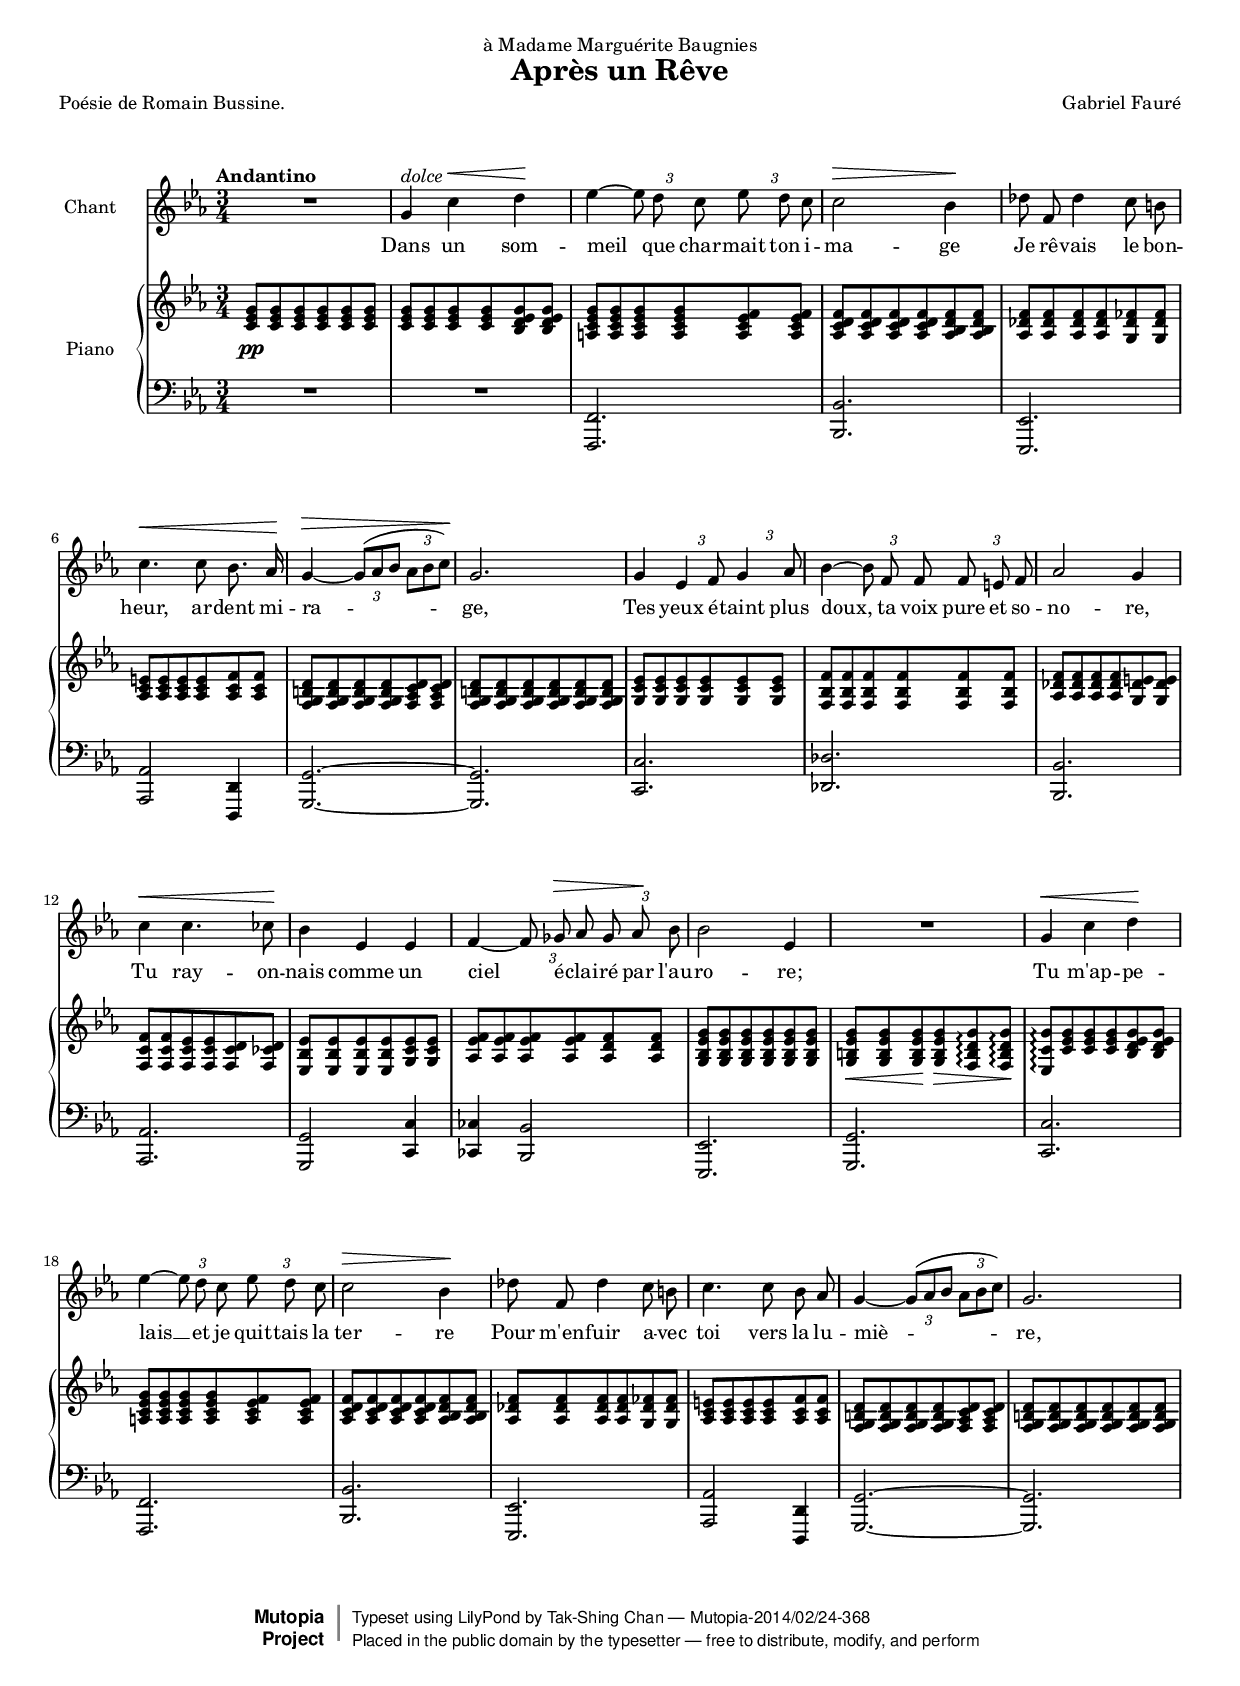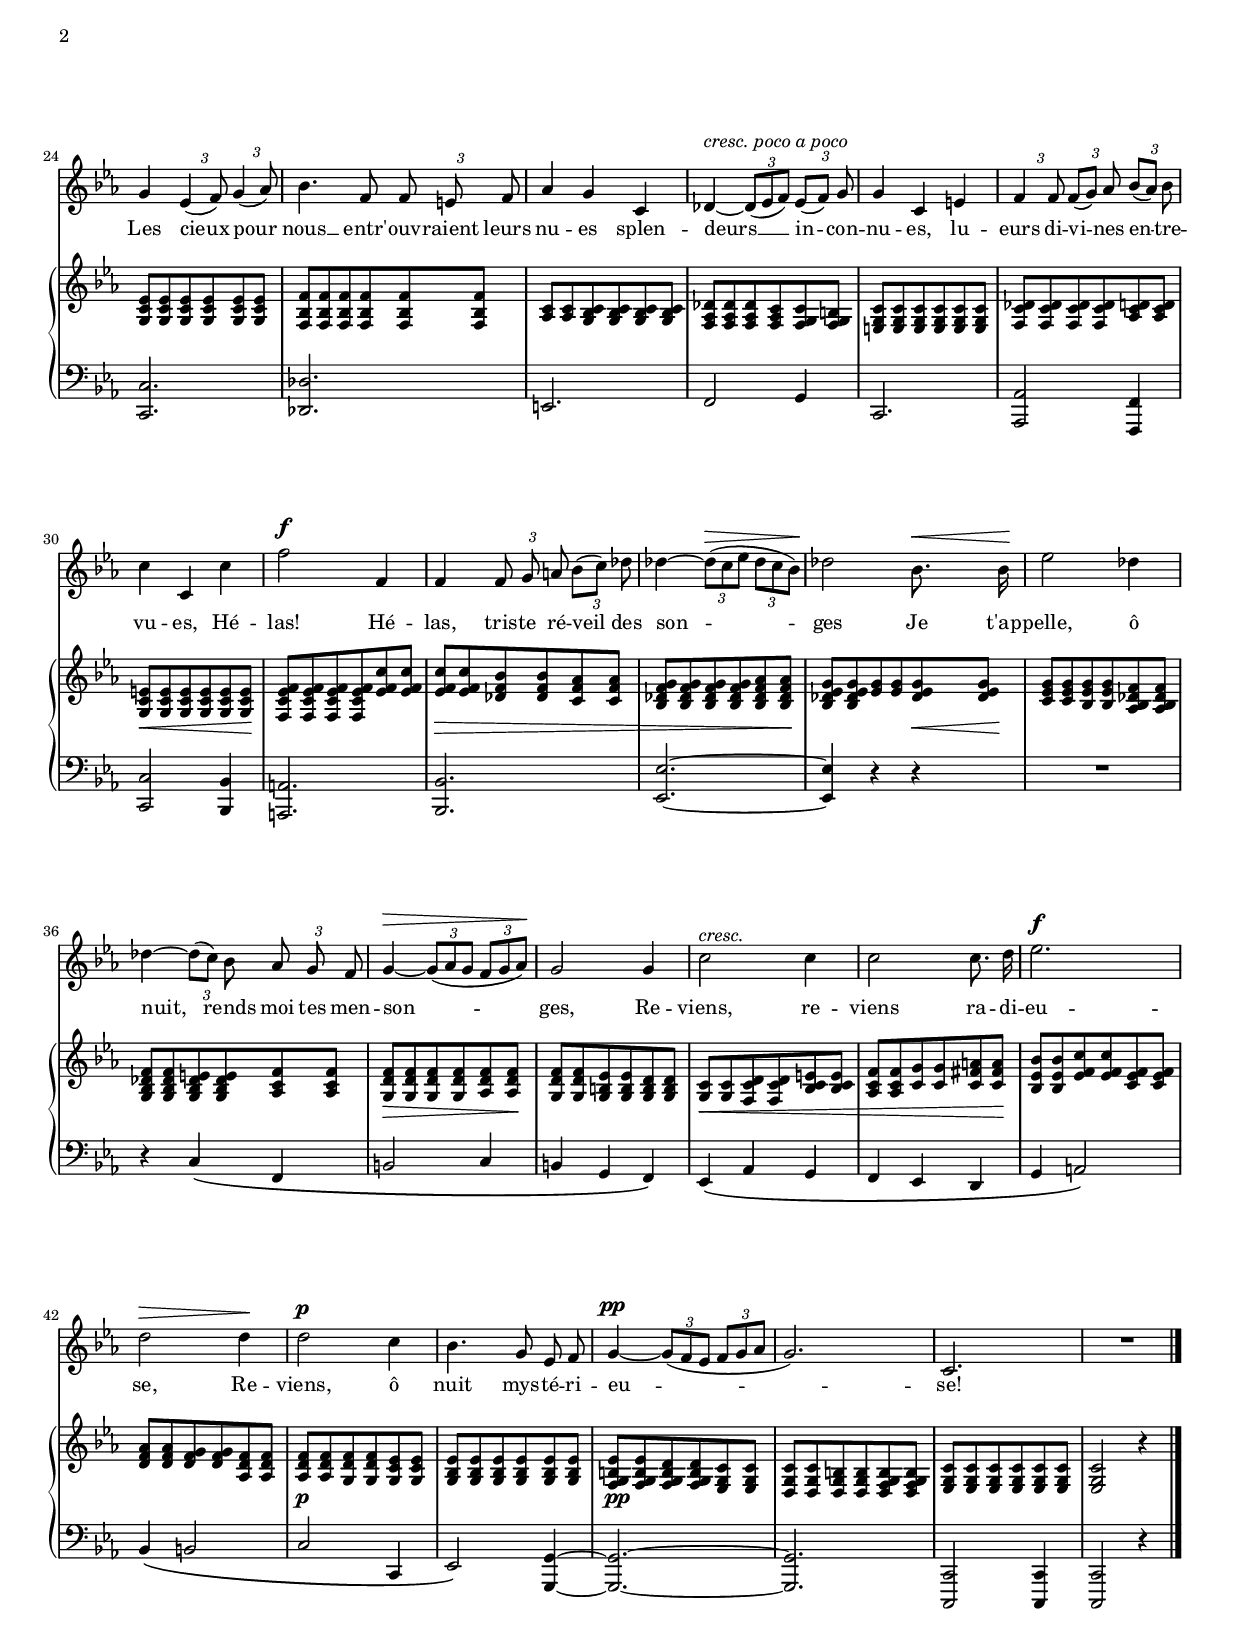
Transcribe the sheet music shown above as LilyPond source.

\version "2.18.0"

#(set-global-staff-size 16)

\header {
  dedication = "à Madame Marguérite Baugnies"
  title = "Après un Rêve"
  poet = "Poésie de Romain Bussine."
  composer = "Gabriel Fauré"
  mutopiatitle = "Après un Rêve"
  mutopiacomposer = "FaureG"
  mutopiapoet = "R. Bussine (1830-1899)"
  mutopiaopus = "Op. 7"
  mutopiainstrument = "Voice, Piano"
  date = "1877"
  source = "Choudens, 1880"
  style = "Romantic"
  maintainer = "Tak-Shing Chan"
  % Updated by Francisco Vila <paconet.org@gmail.com>
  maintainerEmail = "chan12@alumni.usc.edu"
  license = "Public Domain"

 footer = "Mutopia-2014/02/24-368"
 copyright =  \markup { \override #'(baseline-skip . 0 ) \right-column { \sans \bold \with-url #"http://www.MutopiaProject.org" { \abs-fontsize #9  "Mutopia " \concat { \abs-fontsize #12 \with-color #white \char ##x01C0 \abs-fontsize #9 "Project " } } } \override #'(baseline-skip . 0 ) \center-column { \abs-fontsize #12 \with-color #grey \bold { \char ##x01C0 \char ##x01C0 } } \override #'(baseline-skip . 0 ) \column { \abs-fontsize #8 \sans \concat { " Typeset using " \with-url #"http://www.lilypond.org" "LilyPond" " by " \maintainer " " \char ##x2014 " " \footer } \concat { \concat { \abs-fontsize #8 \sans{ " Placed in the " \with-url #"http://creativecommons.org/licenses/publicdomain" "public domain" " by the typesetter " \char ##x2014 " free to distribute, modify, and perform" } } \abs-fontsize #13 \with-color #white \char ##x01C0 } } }
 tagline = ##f
}

chant =  \relative c'' {
  \key c \minor
  \time 3/4
  \set Staff.autoBeaming = ##f
  \override Staff.Hairpin.minimum-length = #8
  \dynamicUp
  \override DynamicLineSpanner.padding = #1.2
  \override TupletBracket.bracket-visibility = ##f
  \override TupletBracket.direction = #UP
  \tupletSpan 4
  R2. |
  g4^\markup{\italic "dolce"} c\< d\! |
  ees ~ \tuplet 3/2 { ees8 d c ees d c } |
  c2\> bes4\! |
  des8 f, des'4 c8 b |
  c4.\< c8 bes8. aes16\! |
  g4\> ~ \tuplet 3/2 {
    \override TupletBracket.direction = #DOWN
    g8([ aes bes]
    \override TupletBracket.direction = #UP
    aes[ bes c])\!
  } |
  g2. |
  g4 \tuplet 3/2 { ees4 f8 g4 aes8 } |
  bes4 ~ \tuplet 3/2 { bes8 f f f e f } |
  aes2 g4 |
  c\< c4. ces8\! |
  bes4 ees, ees |
  f ~ \tuplet 3/2 {
    \override TupletBracket.direction = #DOWN
    f8 ges\> aes
    \override TupletBracket.direction = #UP
    ges aes\! bes
  } |
  bes2 ees,4 |
  R2. |
  g4\< c d\! |
  ees ~ \tuplet 3/2 { ees8 d c ees d c } |
  c2\> bes4\! |
  des8 f, des'4 c8 b |
  c4. c8 bes aes |
  g4 ~ \tuplet 3/2 {
    \override TupletBracket.direction = #DOWN
    g8([ aes bes]
    \override TupletBracket.direction = #UP
    aes[ bes c])
  } |
  g2. |
  g4 \tuplet 3/2 { ees4( f8) g4( aes8) } |
  bes4. f8 \tuplet 3/2 { f e f } |
  aes4 g c, |
  des4^\markup{ \italic "cresc. poco a poco"} ~ \tuplet 3/2 { des8([ ees f]) ees([ f]) g } |
  g4 c, e |
  \tuplet 3/2 { f4 f8 f([ g)] aes }
  \tuplet 3/2 {  bes([ aes)] bes }
  %\override TupletBracket.direction = #UP
  |
  c4 c, c' |
  f2\f f,4 |
  f \tuplet 3/2 {
    f8 g a
    \override TupletBracket.direction = #DOWN
    bes([ c]) des
  } |
  des4 ~ \tuplet 3/2 { des8\>([ c ees] des[ c bes])\! } |
  des2 bes8.\< bes16\! |
  ees2 des4 |
  des4 ~ \tuplet 3/2 {
    des8([ c]) bes
    \override TupletBracket.direction = #UP
    aes g f
  } |
  g4\> ~ \tuplet 3/2 { g8([ aes g] f[ g aes])\! } |
  g2 g4 |
  c2^\markup{\italic "cresc."} c4 |
  c2 c8. d16 |
  ees2.\f |
  d2\> d4\! |
  d2\p c4 |
  bes4. g8 ees f |
  g4\pp ~ \tuplet 3/2 { g8([ f ees] f[ g aes] } |
  g2.) |
  c, |
  R |
  \bar "|."
}

poesie = \lyricmode {
  Dans un som -- meil que char -- mait ton i -- ma -- ge
  Je rê -- vais le bon -- heur,
  ar -- dent mi -- ra -- ge,
  Tes yeux é -- taint plus doux,
  ta voix pure et so -- no -- re,
  Tu ray -- on -- nais comme un ciel é -- clai -- ré par l'au -- ro -- re;
  Tu m'ap -- pe -- lais __ et je quit -- tais la ter -- re
  Pour m'en -- fuir a -- vec toi vers la lu -- miè -- re,
  Les cieux pour nous __ entr' -- ouv -- raient leurs nu -- es splen -- deurs __ in -- con -- nu -- es,
  lu -- eurs di -- vi -- nes en -- tre -- vu -- es,
  Hé -- las!
  Hé -- las,
  tris -- te ré -- veil des son -- ges
  Je t'ap -- pelle,
  ô nuit,
  rends moi tes men -- son -- ges,
  Re -- viens,
  re -- viens ra -- di -- eu -- se,
  Re -- viens,
  ô nuit mys -- té -- ri -- eu -- se!
}

droit =  \relative c' {
  \key c \minor
  \time 3/4
  <c ees g>8 <c ees g> <c ees g> <c ees g> <c ees g> <c ees g> |
  <c ees g> <c ees g> <c ees g> <c ees g> <bes d ees g> <bes d ees g> |
  <a c ees g> <a c ees g> <a c ees g> <a c ees g> <a c ees f> <a c ees f> |
  <aes c d f> <aes c d f> <aes c d f> <aes c d f> <aes bes d f> <aes bes d f> |
  <aes des f> <aes des f> <aes des f> <aes des f> <g des' fes> <g des' fes> |
  <aes c e> <aes c e> <aes c e> <aes c e> <aes c f> <aes c f> |
  <f g b d> <f g b d> <f g b d> <f g b d> <f aes c d> <f aes c d> |
  <f g b d> <f g b d> <f g b d> <f g b d> <f g b d> <f g b d> |
  <g c ees> <g c ees> <g c ees> <g c ees> <g c ees> <g c ees> |
  <f bes f'> <f bes f'> <f bes f'> <f bes f'> <f bes f'> <f bes f'> |
  <aes des f> <aes des f> <aes des f> <aes des f> <g des' e> <g des' e> |
  <f c' f> <f c' f> <f c' ees> <f c' ees> <f c' d> <f ces' d> |
  <ees bes' ees> <ees bes' ees> <ees bes' ees> <ees bes' ees> <g c ees> <g c ees> |
  <aes ees' f> <aes ees' f> <aes ees' f> <aes ees' f> <aes d f> <aes d f> |
  <g bes ees g> <g bes ees g> <g bes ees g> <g bes ees g> <g bes ees g> <g bes ees g> |
  <g b ees g> <g b ees g> <g b ees g> <g b ees g> <f b d g>\arpeggio <f b d g>\arpeggio |
  <ees c' g'>\arpeggio <c' ees g> <c ees g> <c ees g> <bes d ees g> <bes d ees g> |
  <a c ees g> <a c ees g> <a c ees g> <a c ees g> <a c ees f> <a c ees f> |
  <aes c d f> <aes c d f> <aes c d f> <aes c d f> <aes bes d f> <aes bes d f> |
  <aes des f> <aes des f> <aes des f> <aes des f> <g des' fes> <g des' fes> |
  <aes c e> <aes c e> <aes c e> <aes c e> <aes c f> <aes c f> |
  <f g b d> <f g b d> <f g b d> <f g b d> <f aes c d> <f aes c d> |
  <f g b d> <f g b d> <f g b d> <f g b d> <f g b d> <f g b d> |
  <g c ees> <g c ees> <g c ees> <g c ees> <g c ees> <g c ees> |
  <f bes f'> <f bes f'> <f bes f'> <f bes f'> <f bes f'> <f bes f'> |
  <aes c> <aes c> <g bes c> <g bes c> <g bes c> <g bes c> |
  <f aes des> <f aes des> <f aes des> <f aes c> <f g c> <f g b> |
  <e g c> <e g c> <e g c> <e g c> <e g c> <e g c> |
  <f c' des> <f c' des> <f c' des> <f c' des> <aes c d> <aes c d> |
  <g c e> <g c e> <g c e> <g c e> <g c e> <g c e> |
  <f c' ees f> <f c' ees f> <f c' ees f> <f c' ees f> <ees' f c'> <ees f c'> |
  <ees f c'> <ees f c'> <des f bes> <des f bes> <c f aes> <c f aes> |
  <bes des f g> <bes des f g> <bes des f g> <bes des f g> <bes des f aes> <bes des f aes> |
  <bes des ees g> <bes des ees g> <ees g> <ees g> <des ees g> <des ees g> |
  <c ees g> <c ees g> <bes ees g> <bes ees g> <aes bes des f> <aes bes des f> |
  <g bes des f> <g bes des f> <g bes des e> <g bes des e> <aes c f> <aes c f> |
  <g d' f> <g d' f> <g d' f> <g d' f> <aes d f> <aes d f> |
  <g d' f> <g d' f> <g b ees> <g b ees> <g b d> <g b d> |
  <g c> <g c> <f c' d> <f c' d> <bes c e> <bes c e> |
  <aes c f> <aes c f> <c g'> <c g'> <c fis a> <c fis a> |
  <bes ees bes'> <bes ees bes'> <ees f c'> <ees f c'> <c ees f> <c ees f> |
  <d f aes> <d f aes> <d f g> <d f g> <aes d f> <aes d f> |
  <aes d f> <aes d f> <g d' f> <g d' f> <g c ees> <g c ees> |
  <g bes ees> <g bes ees> <g bes ees> <g bes ees> <g bes ees> <g bes ees> |
  <f g b ees> <f g b ees> <f g b d> <f g b d> <ees g c> <ees g c> |
  <d g c> <d g c> <d g b> <d g b> <d f g b> <d f g b> |
  <ees g c> <ees g c> <ees g c> <ees g c> <ees g c> <ees g c> |
  <ees g c>2 r4 |
  \bar "|."
}

dynamics =  {
  \override Staff.Hairpin.minimum-length = #8
  s2.\pp
  s s s s s s s s s s s s s s
  s8\< s s\! s\> s s\!
  s2. s s s s s s s s s s s s
  s8\< s2 s8\!
  s2.
  s8\> s s2 s s8 s\!
  s8 s4. s8\< s\!
  s2. s
  s8\> s2 s8\!
  s2.
  s8\< s s2 s s8 s\!
  s2. s
  s\p
  s
  s\pp
}

gauche =  \relative c,, {
  \clef "F"
  \key c \minor
  \time 3/4
  R2. |
  R |
  <f f'> |
  <bes bes'> |
  <ees, ees'> |
  <aes aes'>2 <d, d'>4 |
  <g g'>2. ~ |
  <g g'> |
  <c c'> |
  <des des'> |
  <bes bes'> |
  <aes aes'> |
  <g g'>2 <c c'>4 |
  <ces ces'> <bes bes'>2 |
  <ees, ees'>2. |
  <g g'> |
  <c c'> |
  <f, f'> |
  <bes bes'> |
  <ees, ees'> |
  <aes aes'>2 <d, d'>4 |
  <g g'>2. ~ |
  <g g'> |
  <c c'> |
  <des des'> |
  e |
  f2 g4 |
  c,2. |
  <aes aes'>2 <f f'>4 |
  <c' c'>2 <bes bes'>4 |
  <a a'>2. |
  <bes bes'> |
  <ees ees'> ~ |
  <ees ees'>4 r r |
  R2. |
  r4 c'\( f, |
  b2 c4 |
  b g f\) |
  ees\( aes g |
  f ees d |
  g a2\) |
  bes4\( b2 |
  c c,4 |
  ees2\) <g, g'>4 ~ |
  <g g'>2. ~ |
  <g g'> |
  <c, c'>2 <c c'>4 |
  <c c'>2 r4 |
  \bar "|."
}

\score {
  <<
    \new Staff {
      \set Staff.instrumentName = "Chant"
      \tempo "Andantino"
      \chant
    }
    \addlyrics \poesie
    \new PianoStaff <<
      \set PianoStaff.instrumentName = "Piano"
      \new Staff \droit
      \new Dynamics \dynamics
      \new Staff \gauche
    >>
  >>
  \layout {
    \context {
      \Staff
      \override VerticalAxisGroup.staff-staff-spacing = #'((basic-distance . 10))
    }
  }
  \midi { }
}

\paper {
  markup-system-spacing #'basic-distance = #16
  top-system-spacing #'basic-distance = #16
  top-markup-spacing #'basic-distance = #8
  ragged-last-bottom = ##f
  last-bottom-spacing #'basic-distance = #16
}
